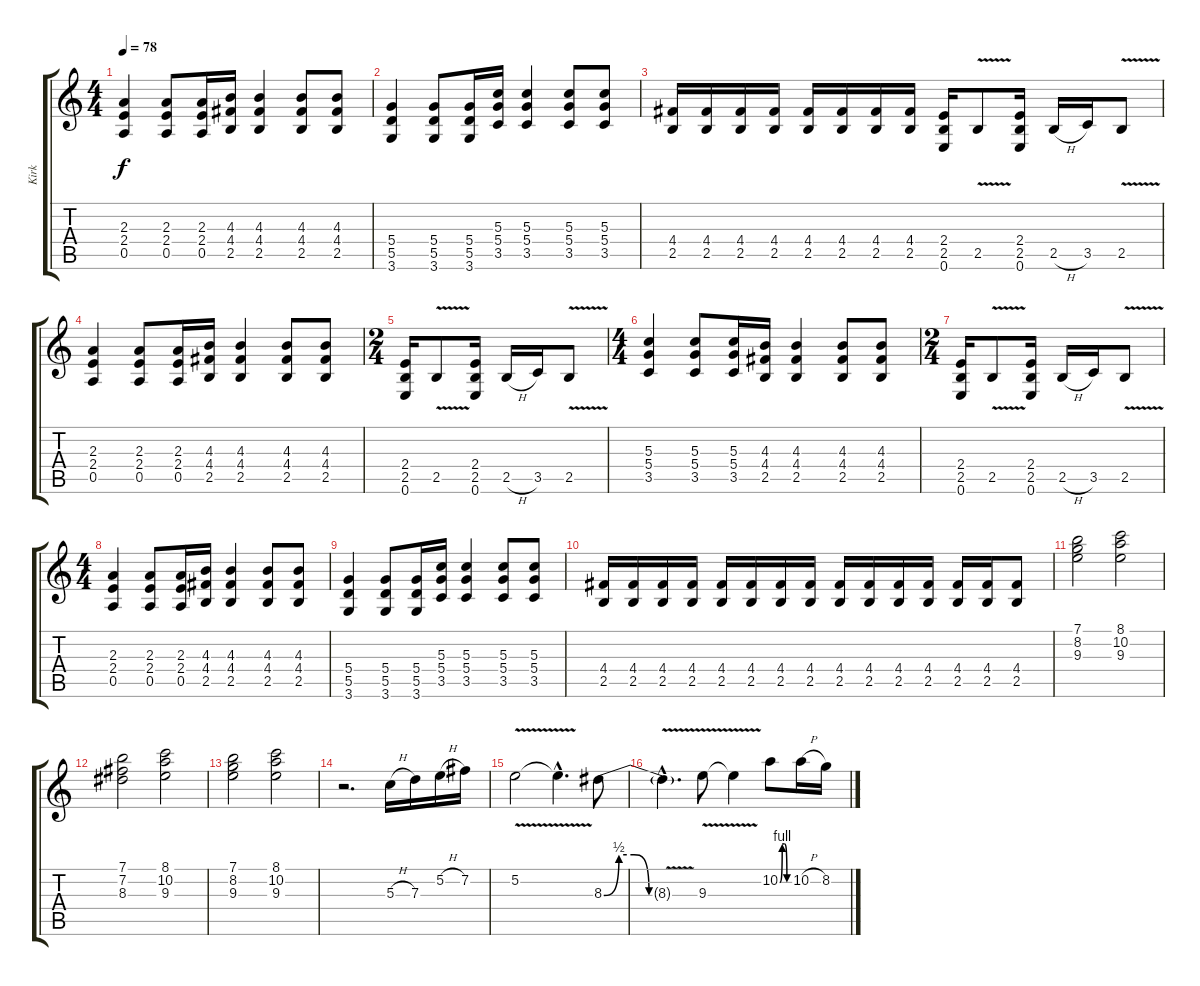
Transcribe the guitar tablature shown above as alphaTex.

\track ("Kirk" "Kirk") {instrument electricguitarclean}
\staff {score tabs}
\tuning (E4 B3 G3 D3 A2 E2) {hide}
\ts (4 4)
\tempo 78
\clef g2
\ks c
(2.3 2.4 0.5).4{dy f} (2.3 2.4 0.5).8 (2.3 2.4 0.5).16 (4.3 4.4 2.5).16 (4.3 4.4 2.5).4 (4.3 4.4 2.5).8 (4.3 4.4 2.5).8 |
(5.4 5.5 3.6).4 (5.4 5.5 3.6).8 (5.4 5.5 3.6).16 (5.3 5.4 3.5).16 (5.3 5.4 3.5).4 (5.3 5.4 3.5).8 (5.3 5.4 3.5).8 |
(4.4 2.5).16 (4.4 2.5).16 (4.4 2.5).16 (4.4 2.5).16 (4.4 2.5).16 (4.4 2.5).16 (4.4 2.5).16 (4.4 2.5).16 (2.4 2.5 0.6).16 2.5{v}.8 (2.4 2.5 0.6).16 2.5{h}.16 3.5.16 2.5{v}.8 |
(2.3 2.4 0.5).4 (2.3 2.4 0.5).8 (2.3 2.4 0.5).16 (4.3 4.4 2.5).16 (4.3 4.4 2.5).4 (4.3 4.4 2.5).8 (4.3 4.4 2.5).8 |
\ts (2 4)
(2.4 2.5 0.6).16 2.5{v}.8 (2.4 2.5 0.6).16 2.5{h}.16 3.5.16 2.5{v}.8 |
\ts (4 4)
(5.3 5.4 3.5).4 (5.3 5.4 3.5).8 (5.3 5.4 3.5).16 (4.3 4.4 2.5).16 (4.3 4.4 2.5).4 (4.3 4.4 2.5).8 (4.3 4.4 2.5).8 |
\ts (2 4)
(2.4 2.5 0.6).16 2.5{v}.8 (2.4 2.5 0.6).16 2.5{h}.16 3.5.16 2.5{v}.8 |
\ts (4 4)
(2.3 2.4 0.5).4 (2.3 2.4 0.5).8 (2.3 2.4 0.5).16 (4.3 4.4 2.5).16 (4.3 4.4 2.5).4 (4.3 4.4 2.5).8 (4.3 4.4 2.5).8 |
(5.4 5.5 3.6).4 (5.4 5.5 3.6).8 (5.4 5.5 3.6).16 (5.3 5.4 3.5).16 (5.3 5.4 3.5).4 (5.3 5.4 3.5).8 (5.3 5.4 3.5).8 |
(4.4 2.5).16 (4.4 2.5).16 (4.4 2.5).16 (4.4 2.5).16 (4.4 2.5).16 (4.4 2.5).16 (4.4 2.5).16 (4.4 2.5).16 (4.4 2.5).16 (4.4 2.5).16 (4.4 2.5).16 (4.4 2.5).16 (4.4 2.5).16 (4.4 2.5).16 (4.4 2.5).8 |
(7.1 8.2 9.3).2{volume 13 instrument electricguitarclean} (8.1 10.2 9.3).2 |
(7.1 7.2 8.3).2 (8.1 10.2 9.3).2 |
(7.1 8.2 9.3).2 (8.1 10.2 9.3).2 |
r.2{d volume 16 balance 16 instrument distortionguitar} 5.3{h}.16 7.3.16 5.2{h}.16 7.2.16 |
5.2{v}.2 5.2{hac t}.4{d} 8.3{be (custom 0 0 15 2 30 2 45 0 60 0)}.8 |
8.3{v hac t}.4{d} 9.3{v}.8 9.3{t}.4 10.2{be (custom 0 0 15 4 30 4 45 0 60 0)}.8 10.2{h}.16 8.2.16
